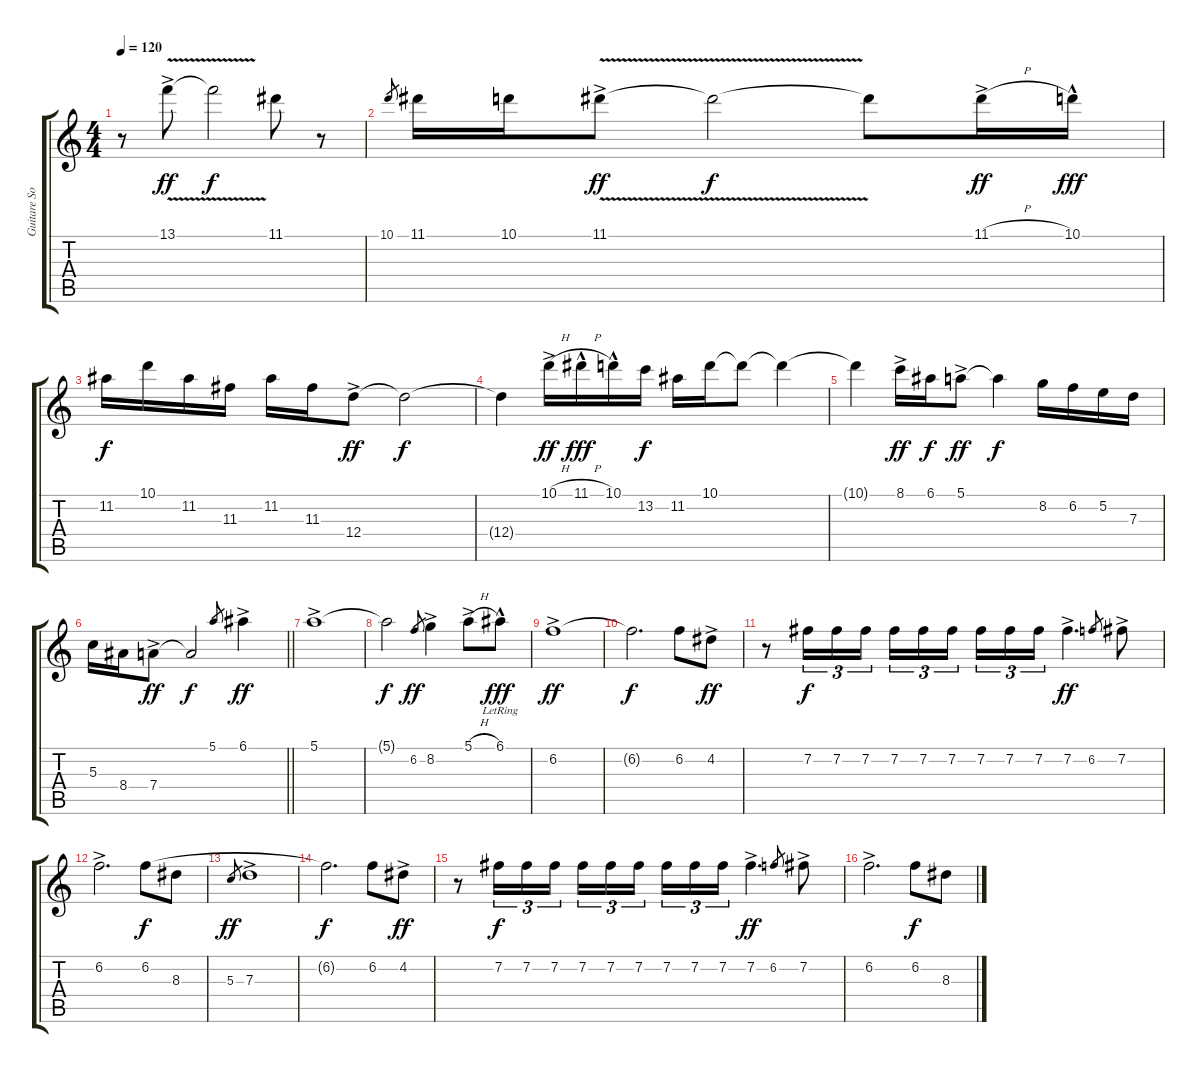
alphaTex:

\track ("Guitare Solo" "Guitare So") {instrument acousticguitarsteel}
\staff {score tabs}
\tuning (E4 B3 G3 D3 A2 E2) {hide}
\ts (4 4)
\tempo 120
\clef g2
\ks c
r.8{dy ff} 13.1{v ac}.8 13.1{t}.2{dy f} 11.1.8 r.8 |
10.1.8{gr} 11.1.16 10.1.16 11.1{v ac}.8{dy ff} 11.1{t}.2{dy f} 11.1{t}.8 11.1{h ac}.16{dy ff} 10.1{hac}.16{dy fff} |
11.2.16{dy f} 10.1.16 11.2.16 11.3.16 11.2.16 11.3.16 12.4{ac}.8{dy ff} 12.4{t}.2{dy f} |
12.4{t}.4 10.1{h ac}.16{dy ff} 11.1{h hac}.16{dy fff} 10.1{hac}.16 13.2.16{dy f} 11.2.16 10.1.16 10.1{t}.8 10.1{t}.4 |
10.1{t}.4 8.1{ac}.16{dy ff} 6.1.16{dy f} 5.1{ac}.8{dy ff} 5.1{t}.4{dy f} 8.2.16 6.2.16 5.2.16 7.3.16 |
\barLineRight lightlight
5.3.16 8.4.16 7.4{ac}.8{dy ff} 7.4{t}.2{dy f} 5.1.8{gr} 6.1{ac}.4{dy ff} |
5.1{ac}.1 |
5.1{t}.2{dy f} 6.2.8{gr dy ff} 8.2{ac}.4 5.1{h ac}.8 6.1{hac lr}.8{dy fff} |
6.2{ac}.1{dy ff} |
6.2{t}.2{d dy f} 6.2.8 4.2{ac}.8{dy ff} |
r.8 7.2.16{tu (3 2) dy f} 7.2.16{tu (3 2)} 7.2.16{tu (3 2)} 7.2.16{tu (3 2)} 7.2.16{tu (3 2)} 7.2.16{tu (3 2) beam splitsecondary} 7.2.16{tu (3 2)} 7.2.16{tu (3 2)} 7.2.16{tu (3 2)} 7.2{ac}.4{d dy ff} 6.2.8{gr} 7.2{ac}.8 |
6.2{ac}.2{d} 6.2.8{dy f} 8.3.8 |
5.3.8{gr dy ff} 7.3{ac}.1 |
6.2{t}.2{d dy f} 6.2.8 4.2{ac}.8{dy ff} |
r.8 7.2.16{tu (3 2) dy f} 7.2.16{tu (3 2)} 7.2.16{tu (3 2)} 7.2.16{tu (3 2)} 7.2.16{tu (3 2)} 7.2.16{tu (3 2) beam splitsecondary} 7.2.16{tu (3 2)} 7.2.16{tu (3 2)} 7.2.16{tu (3 2)} 7.2{ac}.4{d dy ff} 6.2.8{gr} 7.2{ac}.8 |
6.2{ac}.2{d} 6.2.8{dy f} 8.3.8
